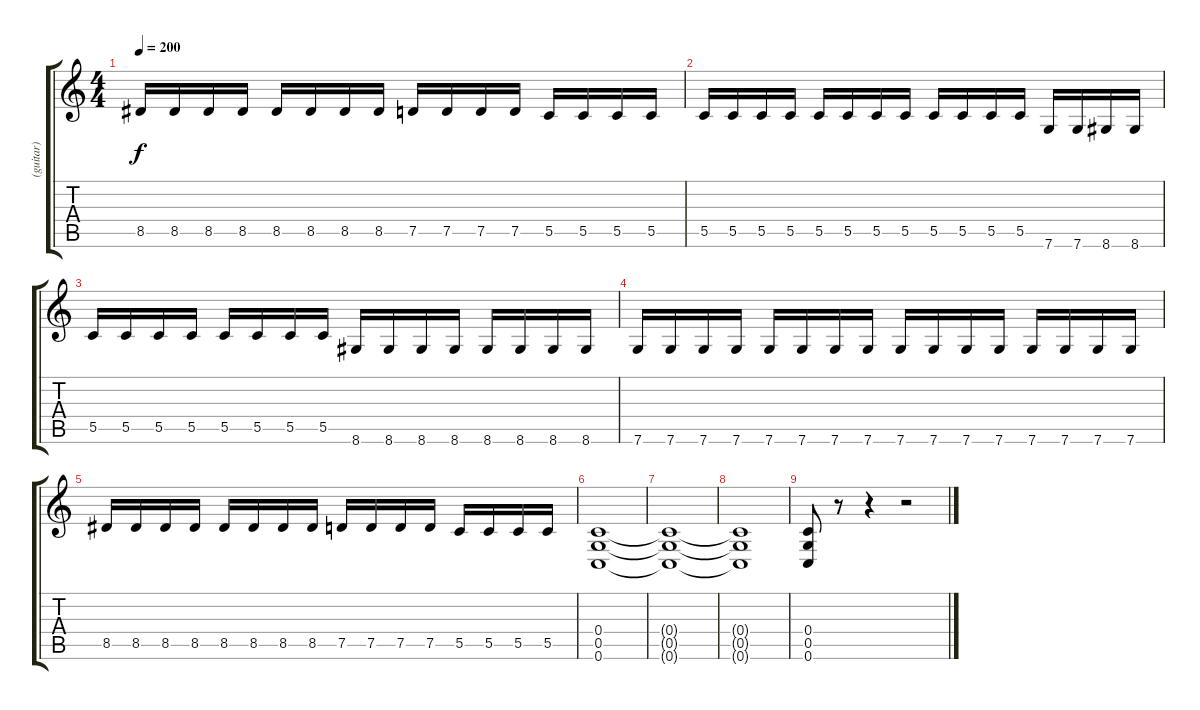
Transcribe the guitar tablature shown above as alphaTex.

\track ("(guitar)" "(guitar)") {instrument distortionguitar}
\staff {score tabs}
\tuning (D4 A3 F3 C3 G2 C2) {hide}
\ts (4 4)
\tempo 200
\clef g2
\ks c
8.5.16{dy f} 8.5.16 8.5.16 8.5.16 8.5.16 8.5.16 8.5.16 8.5.16 7.5.16 7.5.16 7.5.16 7.5.16 5.5.16 5.5.16 5.5.16 5.5.16 |
5.5.16 5.5.16 5.5.16 5.5.16 5.5.16 5.5.16 5.5.16 5.5.16 5.5.16 5.5.16 5.5.16 5.5.16 7.6.16 7.6.16 8.6.16 8.6.16 |
5.5.16 5.5.16 5.5.16 5.5.16 5.5.16 5.5.16 5.5.16 5.5.16 8.6.16 8.6.16 8.6.16 8.6.16 8.6.16 8.6.16 8.6.16 8.6.16 |
7.6.16 7.6.16 7.6.16 7.6.16 7.6.16 7.6.16 7.6.16 7.6.16 7.6.16 7.6.16 7.6.16 7.6.16 7.6.16 7.6.16 7.6.16 7.6.16 |
8.5.16 8.5.16 8.5.16 8.5.16 8.5.16 8.5.16 8.5.16 8.5.16 7.5.16 7.5.16 7.5.16 7.5.16 5.5.16 5.5.16 5.5.16 5.5.16 |
(0.4 0.5 0.6).1 |
(0.4{t} 0.5{t} 0.6{t}).1 |
(0.4{t} 0.5{t} 0.6{t}).1 |
(0.4 0.5 0.6).8 r.8 r.4 r.2
